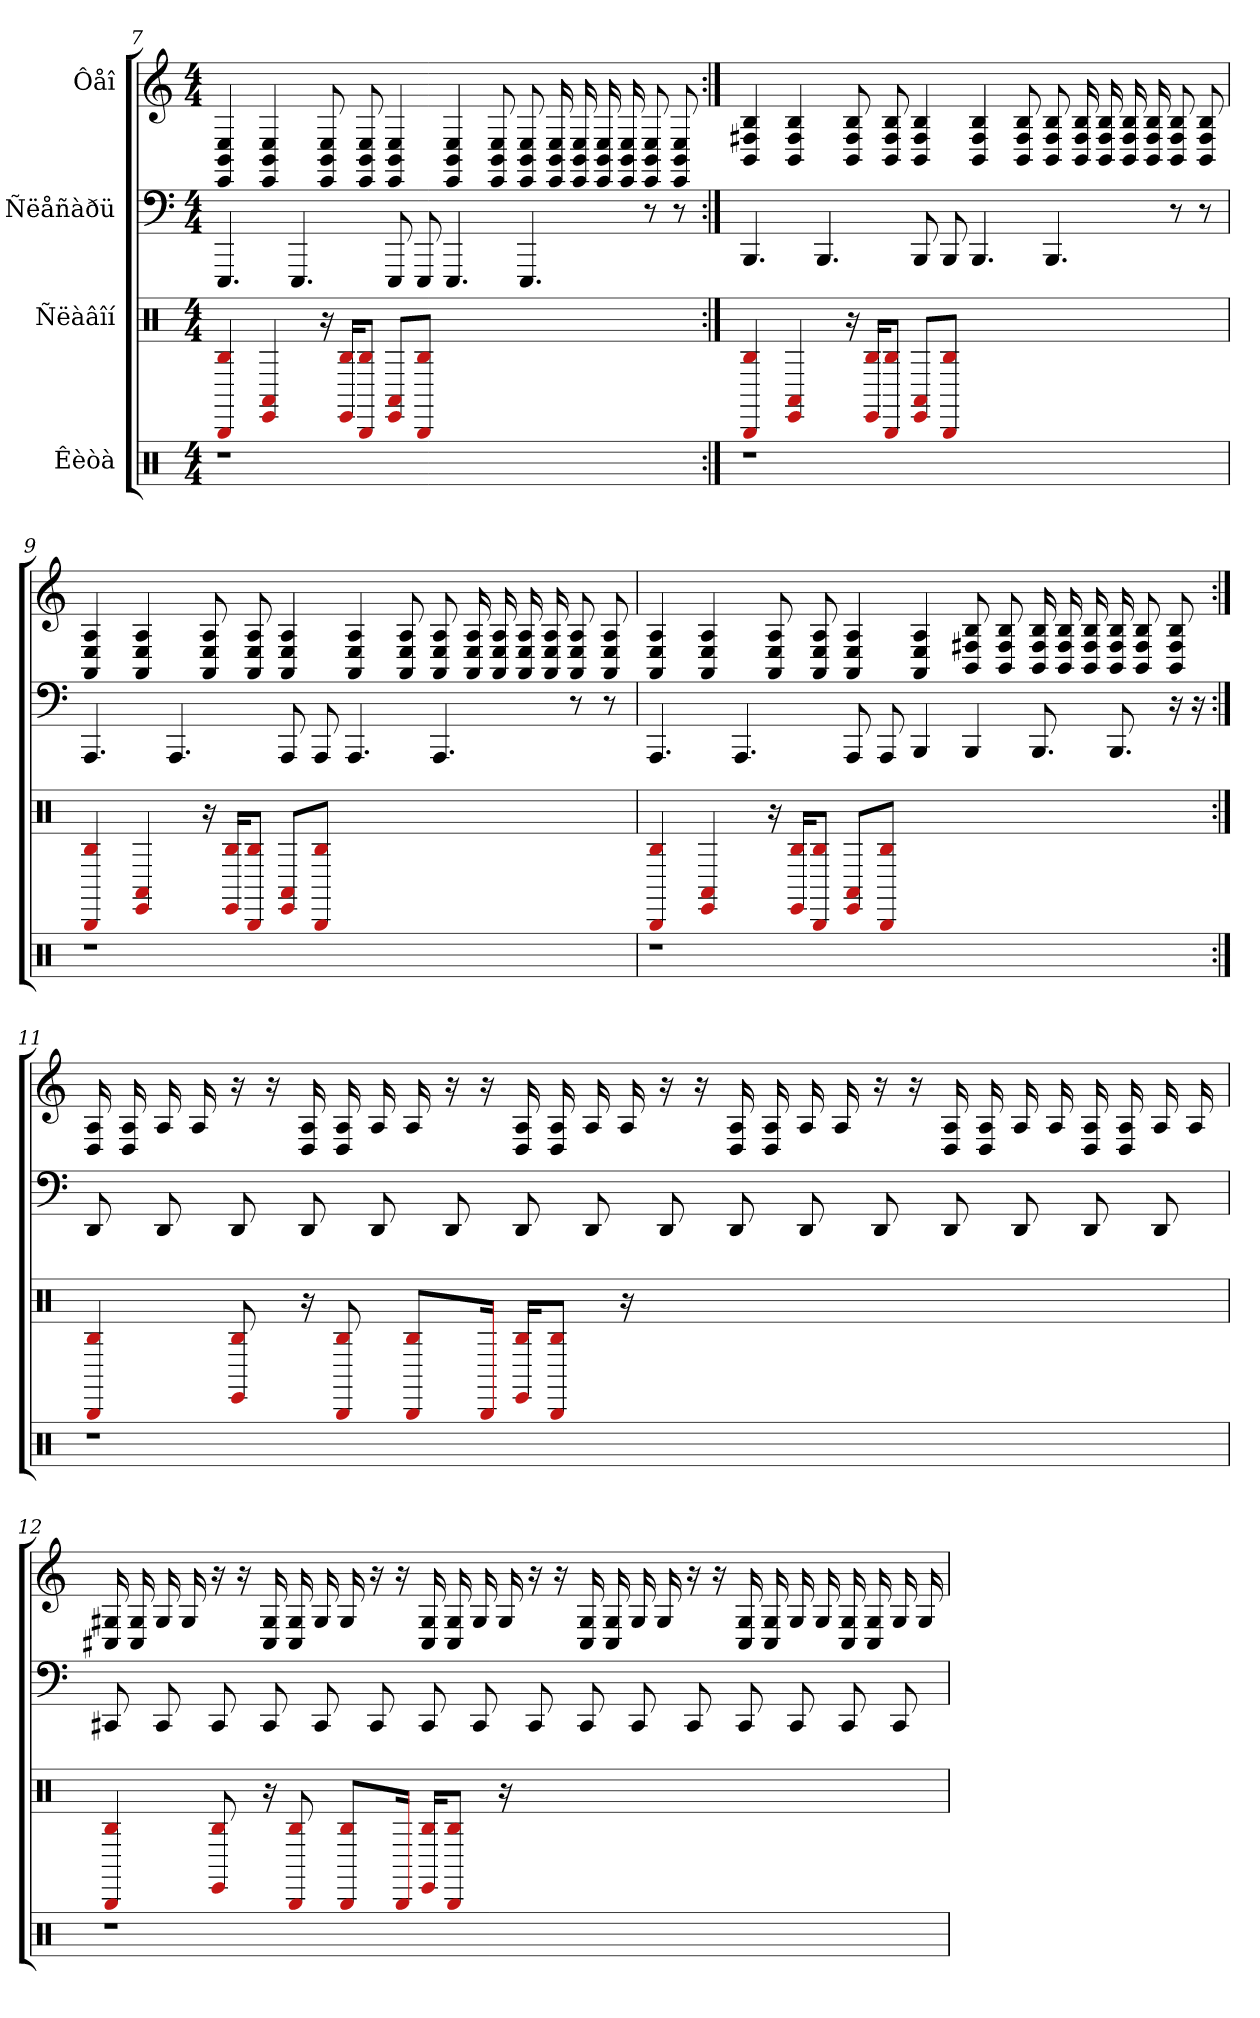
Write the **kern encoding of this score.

**kern	**kern	**kern	**kern
*part4	*part3	*part2	*part1
*staff4	*staff3	*staff2	*staff1
*I"Êèòà	*I"Ñëàâîí	*I"Ñëåñàðü	*I"Ôåî
*clefX	*clefX	*	*
*k[]	*k[]	*k[]	*k[]
*M4/4	*M4/4	*M4/4	*M4/4
=7	=7	=7	=7
1r	4B 4BBB	4.EEE	4E 4BB 4EE
.	4AA# 4EE	.	4E 4BB 4EE
.	.	4.EEE	.
.	16r	.	8E 8BB 8EE
.	16B/ 16EE/KL	.	.
.	8B/ 8BBB/J	.	8E 8BB 8EE
.	8AA#/ 8EE/L	8EEE	4E 4BB 4EE
.	8B/ 8BBB/J	8EEE	.
1ryy	1ryy	4.EEE	4E 4BB 4EE
.	.	.	8E 8BB 8EE
.	.	4.EEE	8E 8BB 8EE
.	.	.	16E 16BB 16EE
.	.	.	16E 16BB 16EE
.	.	.	16E 16BB 16EE
.	.	.	16E 16BB 16EE
.	.	8r	8E 8BB 8EE
.	.	8r	8E 8BB 8EE
=8:|!	=8:|!	=8:|!	=8:|!
1r	4B 4BBB	4.BBB	4B 4F# 4BB
.	4AA# 4EE	.	4B 4F# 4BB
.	.	4.BBB	.
.	16r	.	8B 8F# 8BB
.	16B/ 16EE/KL	.	.
.	8B/ 8BBB/J	.	8B 8F# 8BB
.	8AA#/ 8EE/L	8BBB	4B 4F# 4BB
.	8B/ 8BBB/J	8BBB	.
1ryy	1ryy	4.BBB	4B 4F# 4BB
.	.	.	8B 8F# 8BB
.	.	4.BBB	8B 8F# 8BB
.	.	.	16B 16F# 16BB
.	.	.	16B 16F# 16BB
.	.	.	16B 16F# 16BB
.	.	.	16B 16F# 16BB
.	.	8r	8B 8F# 8BB
.	.	8r	8B 8F# 8BB
=9	=9	=9	=9
1r	4B 4BBB	4.AAA	4A 4E 4AA
.	4AA# 4EE	.	4A 4E 4AA
.	.	4.AAA	.
.	16r	.	8A 8E 8AA
.	16B/ 16EE/KL	.	.
.	8B/ 8BBB/J	.	8A 8E 8AA
.	8AA#/ 8EE/L	8AAA	4A 4E 4AA
.	8B/ 8BBB/J	8AAA	.
1ryy	1ryy	4.AAA	4A 4E 4AA
.	.	.	8A 8E 8AA
.	.	4.AAA	8A 8E 8AA
.	.	.	16A 16E 16AA
.	.	.	16A 16E 16AA
.	.	.	16A 16E 16AA
.	.	.	16A 16E 16AA
.	.	8r	8A 8E 8AA
.	.	8r	8A 8E 8AA
=10	=10	=10	=10
1r	4B 4BBB	4.AAA	4A 4E 4AA
.	4AA# 4EE	.	4A 4E 4AA
.	.	4.AAA	.
.	16r	.	8A 8E 8AA
.	16B/ 16EE/KL	.	.
.	8B/ 8BBB/J	.	8A 8E 8AA
.	8AA#/ 8EE/L	8AAA	4A 4E 4AA
.	8B/ 8BBB/J	8AAA	.
1ryy	1ryy	4BBB	4A 4E 4AA
.	.	4BBB	8B 8F# 8BB
.	.	.	8B 8F# 8BB
.	.	8.BBB	16B 16F# 16BB
.	.	.	16B 16F# 16BB
.	.	.	16B 16F# 16BB
.	.	8.BBB	16B 16F# 16BB
.	.	.	8B 8F# 8BB
.	.	16r	8B 8F# 8BB
.	.	16r	.
=11:|!	=11:|!	=11:|!	=11:|!
1r	4B 4BBB	8DD	16A 16D
.	.	.	16A 16D
.	.	8DD	16A
.	.	.	16A
.	8B 8EE	8DD	16r
.	.	.	16r
.	16r	8DD	16A 16D
.	8B 8BBB	.	16A 16D
.	.	8DD	16A
.	8B/ 8BBB/L	.	16A
.	.	8DD	16r
.	16BBB/Jk	.	16r
.	16B/ 16EE/KL	8DD	16A 16D
.	8B/ 8BBB/J	.	16A 16D
.	.	8DD	16A
.	16r	.	16A
1ryy	1ryy	8DD	16r
.	.	.	16r
.	.	8DD	16A 16D
.	.	.	16A 16D
.	.	8DD	16A
.	.	.	16A
.	.	8DD	16r
.	.	.	16r
.	.	8DD	16A 16D
.	.	.	16A 16D
.	.	8DD	16A
.	.	.	16A
.	.	8DD	16A 16D
.	.	.	16A 16D
.	.	8DD	16A
.	.	.	16A
=12	=12	=12	=12
1r	4B 4BBB	8CC#	16G# 16C#
.	.	.	16G# 16C#
.	.	8CC#	16G#
.	.	.	16G#
.	8B 8EE	8CC#	16r
.	.	.	16r
.	16r	8CC#	16G# 16C#
.	8B 8BBB	.	16G# 16C#
.	.	8CC#	16G#
.	8B/ 8BBB/L	.	16G#
.	.	8CC#	16r
.	16BBB/Jk	.	16r
.	16B/ 16EE/KL	8CC#	16G# 16C#
.	8B/ 8BBB/J	.	16G# 16C#
.	.	8CC#	16G#
.	16r	.	16G#
1ryy	1ryy	8CC#	16r
.	.	.	16r
.	.	8CC#	16G# 16C#
.	.	.	16G# 16C#
.	.	8CC#	16G#
.	.	.	16G#
.	.	8CC#	16r
.	.	.	16r
.	.	8CC#	16G# 16C#
.	.	.	16G# 16C#
.	.	8CC#	16G#
.	.	.	16G#
.	.	8CC#	16G# 16C#
.	.	.	16G# 16C#
.	.	8CC#	16G#
.	.	.	16G#
=	=	=	=
*-	*-	*-	*-
